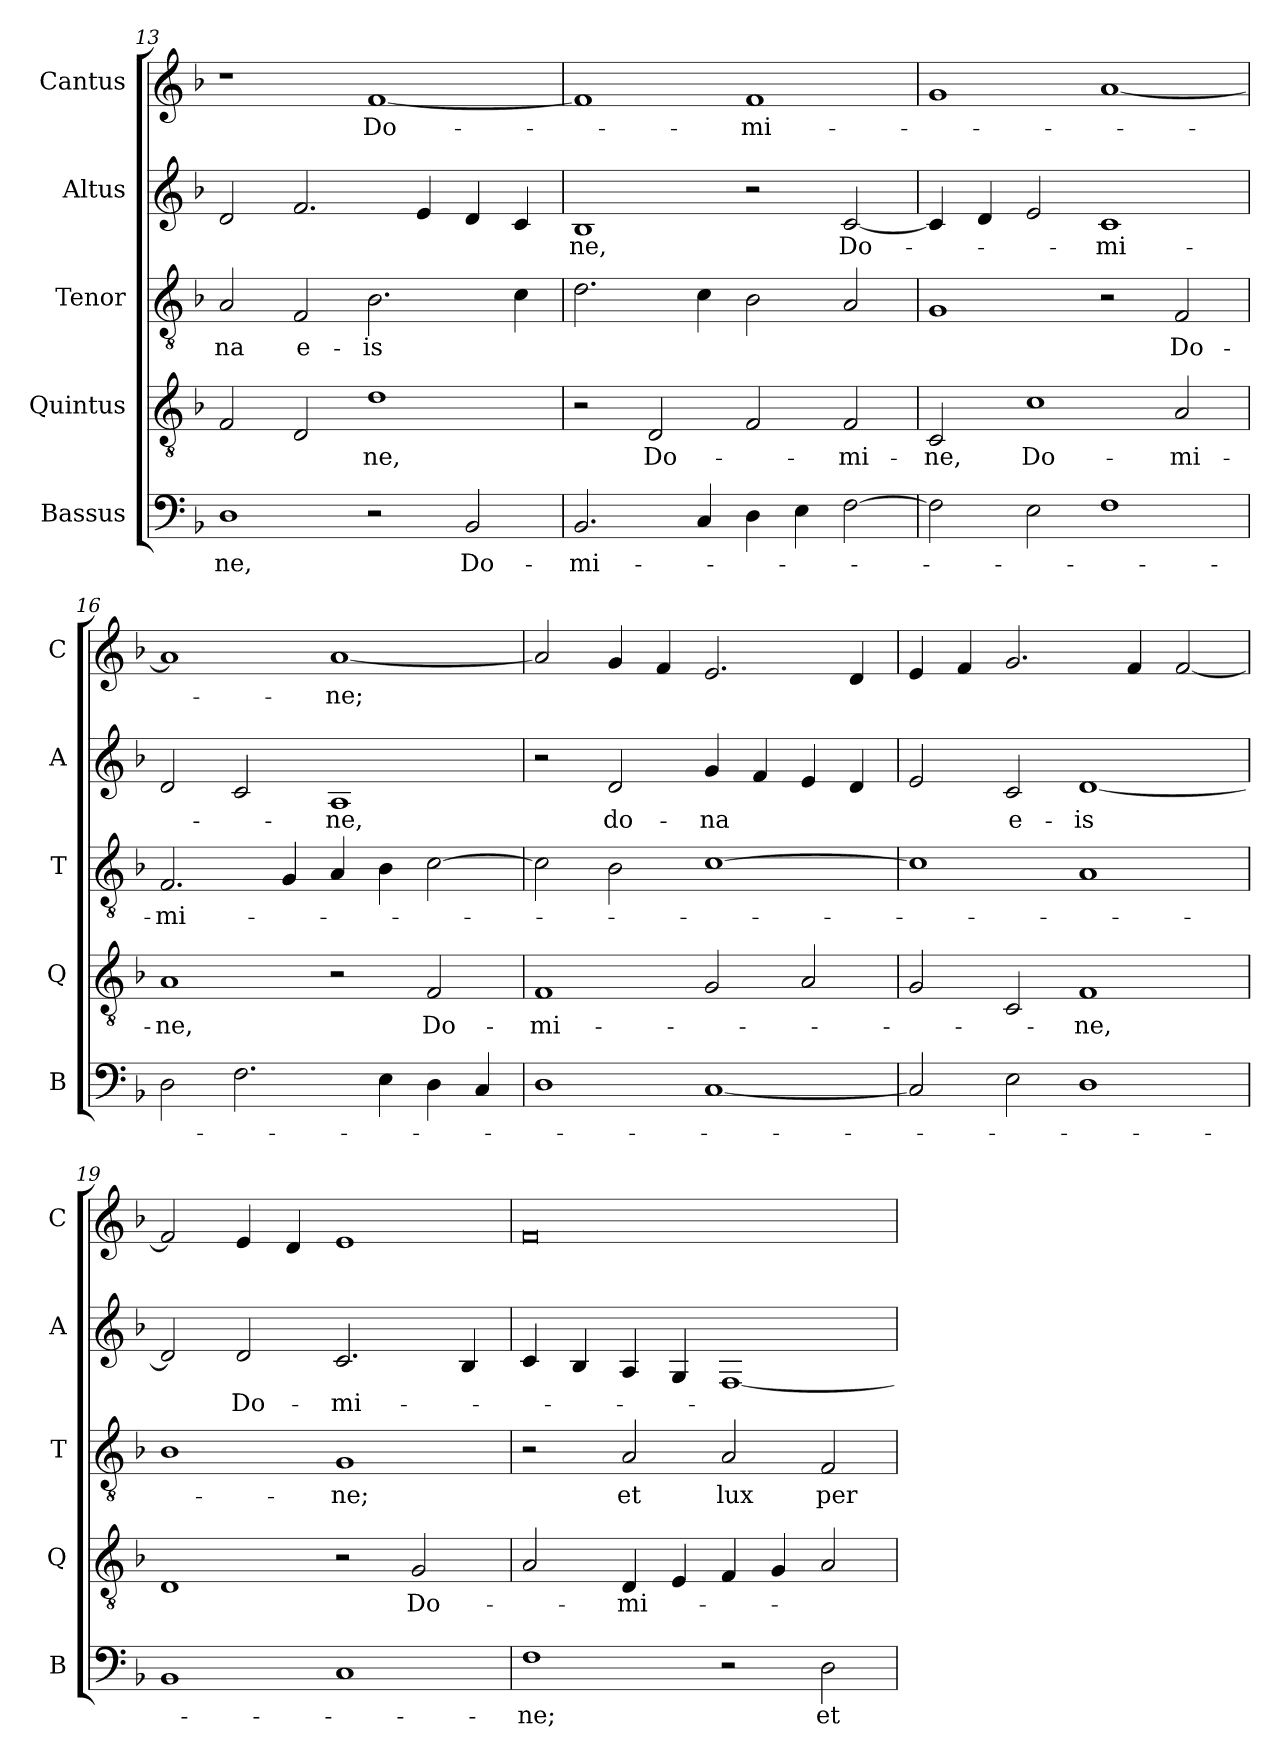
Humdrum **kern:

**kern	**text	**kern	**text	**kern	**text	**kern	**text	**kern	**text
*part5	*part5	*part4	*part4	*part3	*part3	*part2	*part2	*part1	*part1
*staff5	*staff5	*staff4	*staff4	*staff3	*staff3	*staff2	*staff2	*staff1	*staff1
*I"Bassus	*	*I"Quintus	*	*I"Tenor	*	*I"Altus	*	*I"Cantus	*
*I'B	*	*I'Q	*	*I'T	*	*I'A	*	*I'C	*
*clefF4	*	*clefGv2	*	*clefGv2	*	*clefG2	*	*clefG2	*
*k[b-]	*	*k[b-]	*	*k[b-]	*	*k[b-]	*	*k[b-]	*
*F:	*	*F:	*	*F:	*	*F:	*	*F:	*
=13	=13	=13	=13	=13	=13	=13	=13	=13	=13
!	!LO:LY:b	!	!	!	!LO:LY:b	!	!	!	!
1D	-ne,	2F/	.	2A/	-na	2d/	.	1r	.
!	!	!	!	!	!LO:LY:b	!	!	!	!
.	.	2D/	.	2F/	e-	2.f/	.	.	.
!	!	!	!LO:LY:b	!	!LO:LY:b	!	!	!	!LO:LY:b
2r	.	1d	-ne,	2.B-\	-is	.	.	[1f	Do-
.	.	.	.	.	.	4e/	.	.	.
!	!LO:LY:b	!	!	!	!	!	!	!	!
2BB-/	Do-	.	.	.	.	4d/	.	.	.
.	.	.	.	4c\	.	4c/	.	.	.
=14	=14	=14	=14	=14	=14	=14	=14	=14	=14
!	!LO:LY:b	!	!	!	!	!	!LO:LY:b	!	!
2.BB-/	-mi-	2r	.	2.d\	.	1B-	-ne,	1f]	.
!	!	!	!LO:LY:b	!	!	!	!	!	!
.	.	2D/	Do-	.	.	.	.	.	.
4C/	.	.	.	4c\	.	.	.	.	.
!	!	!	!	!	!	!	!	!	!LO:LY:b
4D\	.	2F/	.	2B-\	.	2r	.	1f	-mi-
4E\	.	.	.	.	.	.	.	.	.
!	!	!	!LO:LY:b	!	!	!	!LO:LY:b	!	!
[2F\	.	2F/	-mi-	2A/	.	[2c/	Do-	.	.
!!LO:PB:g=z
=15	=15	=15	=15	=15	=15	=15	=15	=15	=15
!	!	!	!LO:LY:b	!	!	!	!	!	!
2F\]	.	2C/	-ne,	1G	.	4c/]	.	1g	.
.	.	.	.	.	.	4d/	.	.	.
!	!	!	!LO:LY:b	!	!	!	!	!	!
2E\	.	1c	Do-	.	.	2e/	.	.	.
!	!	!	!	!	!	!	!LO:LY:b	!	!
1F	.	.	.	2r	.	1c	-mi-	[1a	.
!	!	!	!LO:LY:b	!	!LO:LY:b	!	!	!	!
.	.	2A/	-mi-	2F/	Do-	.	.	.	.
=16	=16	=16	=16	=16	=16	=16	=16	=16	=16
!	!	!	!LO:LY:b	!	!LO:LY:b	!	!	!	!
2D\	.	1A	-ne,	2.F/	-mi-	2d/	.	1a]	.
2.F\	.	.	.	.	.	2c/	.	.	.
.	.	.	.	4G/	.	.	.	.	.
!	!	!	!	!	!	!	!LO:LY:b	!	!LO:LY:b
.	.	2r	.	4A/	.	1A	-ne,	[1a	-ne;
4E\	.	.	.	4B-\	.	.	.	.	.
!	!	!	!LO:LY:b	!	!	!	!	!	!
4D\	.	2F/	Do-	[2c\	.	.	.	.	.
4C/	.	.	.	.	.	.	.	.	.
=17	=17	=17	=17	=17	=17	=17	=17	=17	=17
!	!	!	!LO:LY:b	!	!	!	!	!	!
1D	.	1F	-mi-	2c\]	.	2r	.	2a/]	.
!	!	!	!	!	!	!	!LO:LY:b	!	!
.	.	.	.	2B-\	.	2d/	do-	4g/	.
.	.	.	.	.	.	.	.	4f/	.
!	!	!	!	!	!	!	!LO:LY:b	!	!
[1C	.	2G/	.	[1c	.	4g/	-na	2.e/	.
.	.	.	.	.	.	4f/	.	.	.
.	.	2A/	.	.	.	4e/	.	.	.
.	.	.	.	.	.	4d/	.	4d/	.
=18	=18	=18	=18	=18	=18	=18	=18	=18	=18
2C/]	.	2G/	.	1c]	.	2e/	.	4e/	.
.	.	.	.	.	.	.	.	4f/	.
!	!	!	!	!	!	!	!LO:LY:b	!	!
2E\	.	2C/	.	.	.	2c/	e-	2.g/	.
!	!	!	!LO:LY:b	!	!	!	!LO:LY:b	!	!
1D	.	1F	-ne,	1A	.	[1d	-is	.	.
.	.	.	.	.	.	.	.	4f/	.
.	.	.	.	.	.	.	.	[2f/	.
=19	=19	=19	=19	=19	=19	=19	=19	=19	=19
1BB-	.	1D	.	1B-	.	2d/]	.	2f/]	.
!	!	!	!	!	!	!	!LO:LY:b	!	!
.	.	.	.	.	.	2d/	Do-	4e/	.
.	.	.	.	.	.	.	.	4d/	.
!	!	!	!	!	!LO:LY:b	!	!LO:LY:b	!	!
1C	.	2r	.	1G	-ne;	2.c/	-mi-	1e	.
!	!	!	!LO:LY:b	!	!	!	!	!	!
.	.	2G/	Do-	.	.	.	.	.	.
.	.	.	.	.	.	4B-/	.	.	.
=20	=20	=20	=20	=20	=20	=20	=20	=20	=20
!	!LO:LY:b	!	!	!	!	!	!	!	!
1F	-ne;	2A/	.	2r	.	4c/	.	0f	.
.	.	.	.	.	.	4B-/	.	.	.
!	!	!	!LO:LY:b	!	!LO:LY:b	!	!	!	!
.	.	4D/	-mi-	2A/	et	4A/	.	.	.
.	.	4E/	.	.	.	4G/	.	.	.
!	!	!	!	!	!LO:LY:b	!	!	!	!
2r	.	4F/	.	2A/	lux	[1F	.	.	.
.	.	4G/	.	.	.	.	.	.	.
!	!LO:LY:b	!	!	!	!LO:LY:b	!	!	!	!
2D\	et	2A/	.	2F/	per-	.	.	.	.
=	=	=	=	=	=	=	=	=	=
*-	*-	*-	*-	*-	*-	*-	*-	*-	*-
